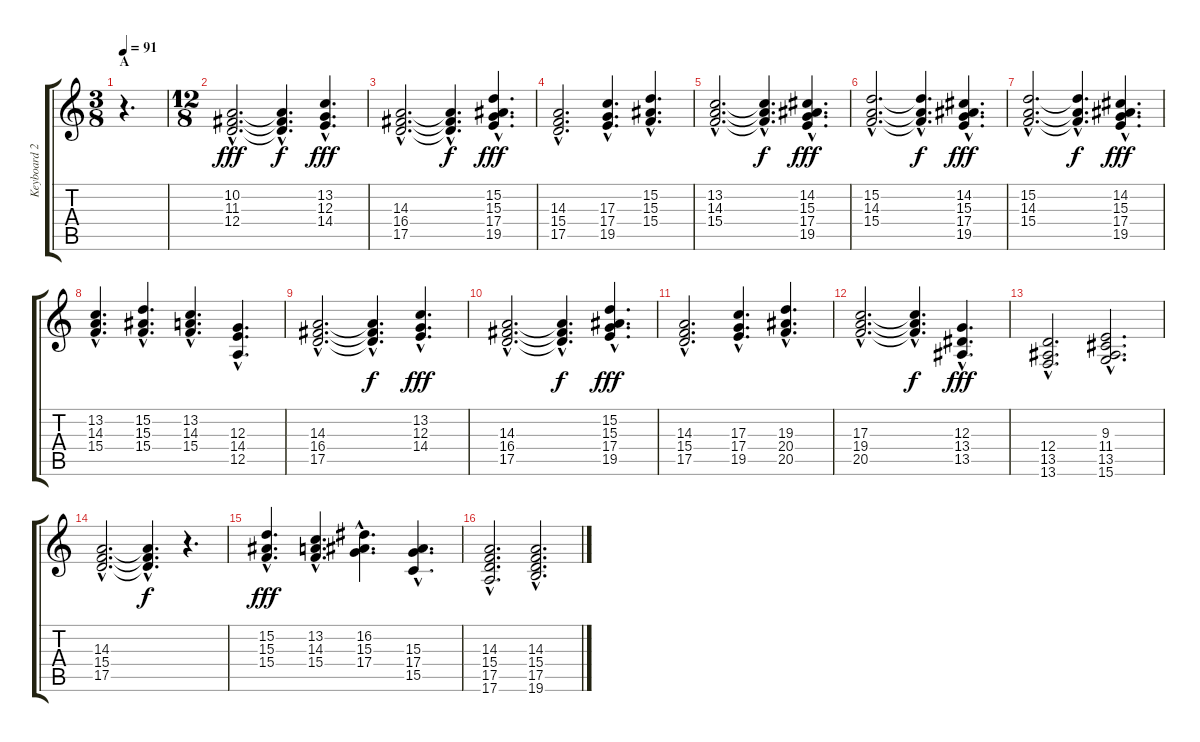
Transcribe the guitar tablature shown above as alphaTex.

\track ("Keyboard 2" "Keyboard 2") {instrument synthstrings1}
\staff {score tabs}
\tuning (E4 B3 G3 D3 A2 E2) {hide}
\ts (3 8)
\section ("" "A")
\tempo 91
\clef g2
\ks c
r.4{d dy fff instrument synthstrings1} |
\ts (12 8)
(10.2{hac} 11.3{hac} 12.4{hac}).2{d} (10.2{hac t} 11.3{hac t} 12.4{hac t}).4{d dy f} (13.2{hac} 12.3{hac} 14.4{hac}).4{d dy fff} |
(14.3{hac} 16.4{hac} 17.5{hac}).2{d} (14.3{hac t} 16.4{hac t} 17.5{hac t}).4{d dy f} (15.2{hac} 15.3{hac} 17.4{hac} 19.5{hac}).4{d dy fff} |
(14.3{hac} 15.4{hac} 17.5{hac}).2{d} (17.3{hac} 17.4{hac} 19.5{hac}).4{d} (15.2{hac} 15.3{hac} 15.4{hac}).4{d} |
(13.2{hac} 14.3{hac} 15.4{hac}).2{d} (13.2{hac t} 14.3{hac t} 15.4{hac t}).4{d dy f} (14.2{hac} 15.3{hac} 17.4{hac} 19.5{hac}).4{d dy fff} |
(15.2{hac} 14.3{hac} 15.4{hac}).2{d} (15.2{hac t} 14.3{hac t} 15.4{hac t}).4{d dy f} (14.2{hac} 15.3{hac} 17.4{hac} 19.5{hac}).4{d dy fff} |
(15.2{hac} 14.3{hac} 15.4{hac}).2{d} (15.2{hac t} 14.3{hac t} 15.4{hac t}).4{d dy f} (14.2{hac} 15.3{hac} 17.4{hac} 19.5{hac}).4{d dy fff} |
(13.2{hac} 14.3{hac} 15.4{hac}).4{d} (15.2{hac} 15.3{hac} 15.4{hac}).4{d} (13.2{hac} 14.3{hac} 15.4{hac}).4{d} (12.3{hac} 14.4{hac} 12.5{hac}).4{d} |
(14.3{hac} 16.4{hac} 17.5{hac}).2{d} (14.3{hac t} 16.4{hac t} 17.5{hac t}).4{d dy f} (13.2{hac} 12.3{hac} 14.4{hac}).4{d dy fff} |
(14.3{hac} 16.4{hac} 17.5{hac}).2{d} (14.3{hac t} 16.4{hac t} 17.5{hac t}).4{d dy f} (15.2{hac} 15.3{hac} 17.4{hac} 19.5{hac}).4{d dy fff} |
(14.3{hac} 15.4{hac} 17.5{hac}).2{d} (17.3{hac} 17.4{hac} 19.5{hac}).4{d} (19.3{hac} 20.4{hac} 20.5{hac}).4{d} |
(17.3{hac} 19.4{hac} 20.5{hac}).2{d} (17.3{hac t} 19.4{hac t} 20.5{hac t}).4{d dy f} (12.3{hac} 13.4{hac} 13.5{hac}).4{d dy fff} |
(12.4{hac} 13.5{hac} 13.6{hac}).2{d} (9.3{hac} 11.4{hac} 13.5{hac} 15.6{hac}).2{d} |
(14.3{hac} 15.4{hac} 17.5{hac}).2{d} (14.3{hac t} 15.4{hac t} 17.5{hac t}).4{d dy f} r.4{d} |
(15.2{hac} 15.3{hac} 15.4{hac}).4{d dy fff} (13.2{hac} 14.3{hac} 15.4{hac}).4{d} (16.2{hac} 15.3{hac} 17.4{hac}).4{d} (15.3{hac} 17.4{hac} 15.5{hac}).4{d} |
(14.3{hac} 15.4{hac} 17.5{hac} 17.6{hac}).2{d} (14.3{hac} 15.4{hac} 17.5{hac} 19.6{hac}).2{d}
